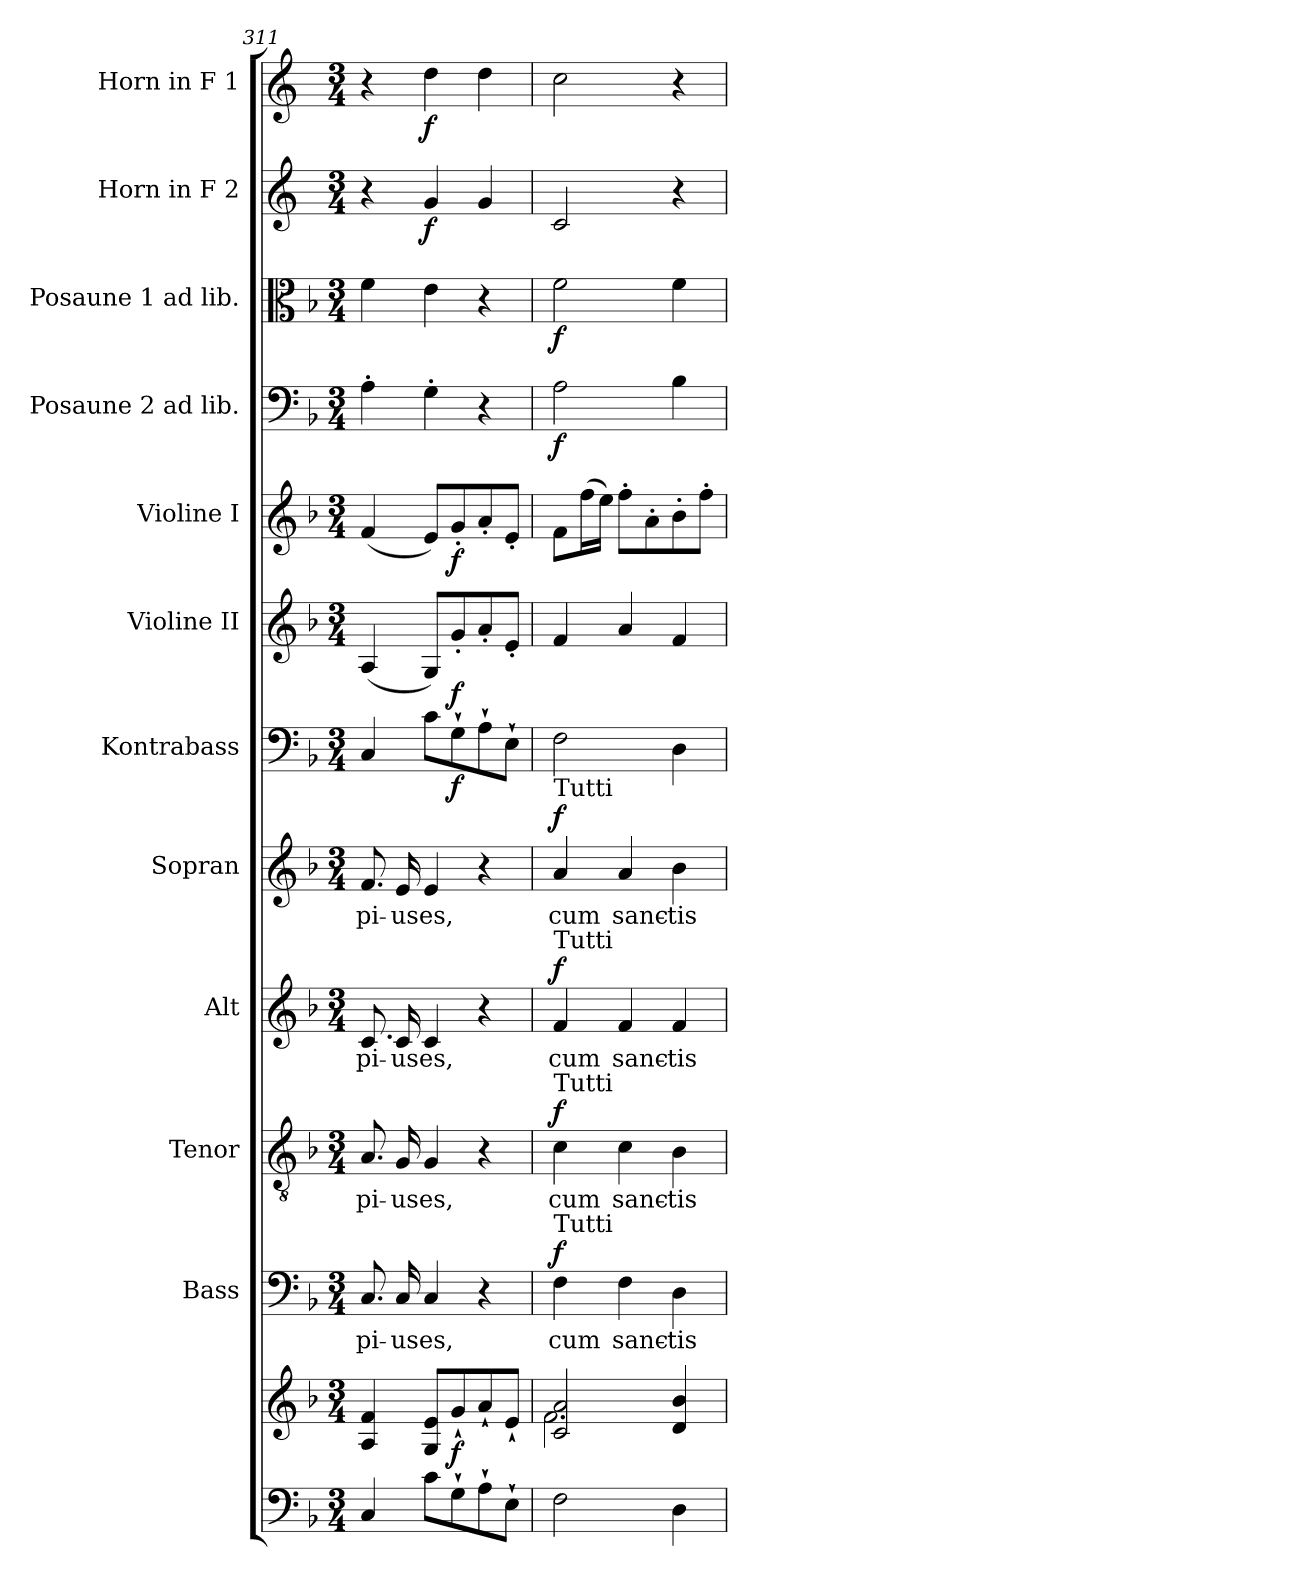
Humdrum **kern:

**kern	**kern	**dynam	**kern	**text	**dynam	**kern	**text	**dynam	**kern	**text	**dynam	**kern	**text	**dynam	**kern	**dynam	**kern	**dynam	**kern	**dynam	**kern	**dynam	**kern	**dynam	**kern	**dynam	**kern	**dynam
*part12	*part12	*part12	*part11	*part11	*part11	*part10	*part10	*part10	*part9	*part9	*part9	*part8	*part8	*part8	*part7	*part7	*part6	*part6	*part5	*part5	*part4	*part4	*part3	*part3	*part2	*part2	*part1	*part1
*staff13	*staff12	*staff12/13	*staff11	*staff11	*staff11	*staff10	*staff10	*staff10	*staff9	*staff9	*staff9	*staff8	*staff8	*staff8	*staff7	*staff7	*staff6	*staff6	*staff5	*staff5	*staff4	*staff4	*staff3	*staff3	*staff2	*staff2	*staff1	*staff1
*	*	*	*I"Bass	*	*	*I"Tenor	*	*	*I"Alt	*	*	*I"Sopran	*	*	*I"Kontrabass	*	*I"Violine II	*	*I"Violine I	*	*I"Posaune 2 ad lib.	*	*I"Posaune 1 ad lib.	*	*I"Horn in F 2	*	*I"Horn in F 1	*
*	*	*	*I'B.	*	*	*I'T.	*	*	*I'A.	*	*	*I'S.	*	*	*I'Kb.	*	*I'Vl. II	*	*I'Vl. I	*	*I'Pos. 2	*	*I'Pos. 1	*	*I'Hrn. F 2	*	*I'Hrn. F 1	*
!!LO:PB:g=z
*clefF4	*clefG2	*	*clefF4	*	*	*clefGv2	*	*	*clefG2	*	*	*clefG2	*	*	*clefF4	*	*clefG2	*	*clefG2	*	*clefF4	*	*clefC3	*	*clefG2	*	*clefG2	*
*	*	*	*	*	*	*	*	*	*	*	*	*	*	*	*ITrd7c12	*	*	*	*	*	*	*	*	*	*ITrd4c7	*	*ITrd4c7	*
*k[b-]	*k[b-]	*	*k[b-]	*	*	*k[b-]	*	*	*k[b-]	*	*	*k[b-]	*	*	*k[b-]	*	*k[b-]	*	*k[b-]	*	*k[b-]	*	*k[b-]	*	*k[b-]	*	*k[b-]	*
*F:	*F:	*	*F:	*	*	*F:	*	*	*F:	*	*	*F:	*	*	*F:	*	*F:	*	*F:	*	*F:	*	*F:	*	*F:	*	*F:	*
*M3/4	*M3/4	*	*M3/4	*	*	*M3/4	*	*	*M3/4	*	*	*M3/4	*	*	*M3/4	*	*M3/4	*	*M3/4	*	*M3/4	*	*M3/4	*	*M3/4	*	*M3/4	*
=311	=311	=311	=311	=311	=311	=311	=311	=311	=311	=311	=311	=311	=311	=311	=311	=311	=311	=311	=311	=311	=311	=311	=311	=311	=311	=311	=311	=311
!	!	!	!	!LO:LY:b	!	!	!LO:LY:b	!	!	!LO:LY:b	!	!	!LO:LY:b	!	!	!	!	!	!	!	!	!	!	!	!	!	!	!
4C/	4A/ 4f/	.	8.C/	pi-	.	8.A/	pi-	.	8.c/	pi-	.	8.f/	pi-	.	4CC/	.	(<4A/	.	(<4f/	.	4A'>\	.	4f\	.	4r	.	4r	.
!	!	!	!	!LO:LY:b	!	!	!LO:LY:b	!	!	!LO:LY:b	!	!	!LO:LY:b	!	!	!	!	!	!	!	!	!	!	!	!	!	!	!
.	.	.	16C/	-us	.	16G/	-us	.	16c/	-us	.	16e/	-us	.	.	.	.	.	.	.	.	.	.	.	.	.	.	.
!	!	!	!	!LO:LY:b	!	!	!LO:LY:b	!	!	!LO:LY:b	!	!	!LO:LY:b	!	!	!	!	!	!	!	!	!	!	!	!	!LO:DY:b	!	!LO:DY:b
8c\L	8G/ 8e/L	.	4C/	es,	.	4G/	es,	.	4c/	es,	.	4e/	es,	.	8C\L	.	8G/L)	.	8e/L)	.	4G'>\	.	4e\	.	4c/	f	4g\	f
!	!	!LO:DY:a=2	!	!	!	!	!	!	!	!	!	!	!	!	!	!LO:DY:b	!	!LO:DY:b	!	!LO:DY:b	!	!	!	!	!	!	!	!
8G`>\	8g`</	f	.	.	.	.	.	.	.	.	.	.	.	.	8GG`>\	f	8g'</	f	8g'</	f	.	.	.	.	.	.	.	.
8A`>\	8a`</	.	4r	.	.	4r	.	.	4r	.	.	4r	.	.	8AA`>\	.	8a'</	.	8a'</	.	4r	.	4r	.	4c/	.	4g\	.
8E`>\J	8e`</J	.	.	.	.	.	.	.	.	.	.	.	.	.	8EE`>\J	.	8e'</J	.	8e'</J	.	.	.	.	.	.	.	.	.
=312	=312	=312	=312	=312	=312	=312	=312	=312	=312	=312	=312	=312	=312	=312	=312	=312	=312	=312	=312	=312	=312	=312	=312	=312	=312	=312	=312	=312
*	*^	*	*	*	*	*	*	*	*	*	*	*	*	*	*	*	*	*	*	*	*	*	*	*	*	*	*	*
!	!	!	!	!	!	!	!	!	!	!	!	!	!LO:TX:a:t=Tutti	!	!	!	!	!	!	!	!	!	!	!	!	!	!	!	!
!	!	!	!	!	!	!	!	!	!	!LO:TX:a:t=Tutti	!	!	!	!	!	!	!	!	!	!	!	!	!	!	!	!	!	!	!
!	!	!	!	!	!	!	!LO:TX:a:t=Tutti	!	!	!	!	!	!	!	!	!	!	!	!	!	!	!	!	!	!	!	!	!	!
!	!	!	!	!LO:TX:a:t=Tutti	!	!	!	!	!	!	!	!	!	!	!	!	!	!	!	!	!	!	!	!	!	!	!	!	!
!	!	!	!	!	!LO:LY:b	!LO:DY:a	!	!LO:LY:b	!LO:DY:a	!	!LO:LY:b	!LO:DY:a	!	!LO:LY:b	!LO:DY:a	!	!	!	!	!	!	!	!LO:DY:b	!	!LO:DY:b	!	!	!	!
2F\	2c/ 2a/	2.f\	.	4F\	cum	f	4c\	cum	f	4f/	cum	f	4a/	cum	f	2FF\	.	4f/	.	8f\L	.	2A\	f	2f\	f	2F/	.	2f\	.
.	.	.	.	.	.	.	.	.	.	.	.	.	.	.	.	.	.	.	.	(>16ff\L	.	.	.	.	.	.	.	.	.
.	.	.	.	.	.	.	.	.	.	.	.	.	.	.	.	.	.	.	.	16ee\JJ)	.	.	.	.	.	.	.	.	.
!	!	!	!	!	!LO:LY:b	!	!	!LO:LY:b	!	!	!LO:LY:b	!	!	!LO:LY:b	!	!	!	!	!	!	!	!	!	!	!	!	!	!	!
.	.	.	.	4F\	sanc-	.	4c\	sanc-	.	4f/	sanc-	.	4a/	sanc-	.	.	.	4a/	.	8ff'>\L	.	.	.	.	.	.	.	.	.
.	.	.	.	.	.	.	.	.	.	.	.	.	.	.	.	.	.	.	.	8a'>\	.	.	.	.	.	.	.	.	.
!	!	!	!	!	!LO:LY:b	!	!	!LO:LY:b	!	!	!LO:LY:b	!	!	!LO:LY:b	!	!	!	!	!	!	!	!	!	!	!	!	!	!	!
4D\	4d/ 4b-/	.	.	4D\	-tis	.	4B-\	-tis	.	4f/	-tis	.	4b-\	-tis	.	4DD\	.	4f/	.	8b-'>\	.	4B-\	.	4f\	.	4r	.	4r	.
.	.	.	.	.	.	.	.	.	.	.	.	.	.	.	.	.	.	.	.	8ff'>\J	.	.	.	.	.	.	.	.	.
*	*v	*v	*	*	*	*	*	*	*	*	*	*	*	*	*	*	*	*	*	*	*	*	*	*	*	*	*	*	*
=	=	=	=	=	=	=	=	=	=	=	=	=	=	=	=	=	=	=	=	=	=	=	=	=	=	=	=	=
*-	*-	*-	*-	*-	*-	*-	*-	*-	*-	*-	*-	*-	*-	*-	*-	*-	*-	*-	*-	*-	*-	*-	*-	*-	*-	*-	*-	*-
